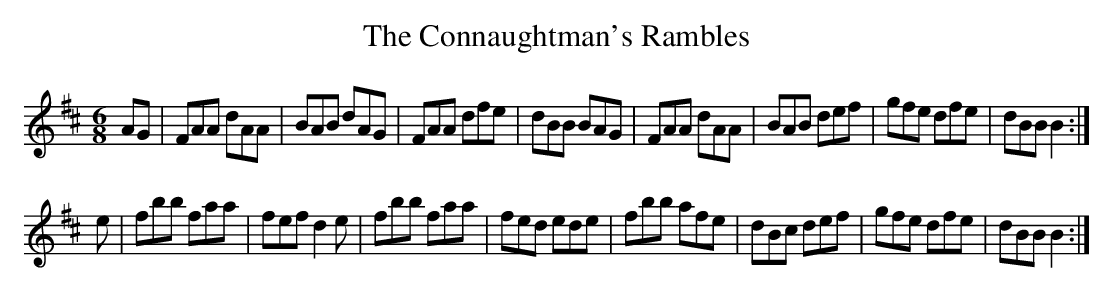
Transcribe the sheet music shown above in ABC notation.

X:1
T:Connaughtman's Rambles, The
M:6/8
L:1/8
K:D
AG|FAA dAA|BAB dAG|FAA dfe|dBB BAG|FAA dAA|BAB def|gfe dfe|dBB B2:|
e|fbb faa|fef d2e|fbb faa|fed ede|fbb afe|dBc def|gfe dfe|dBB B2:|
